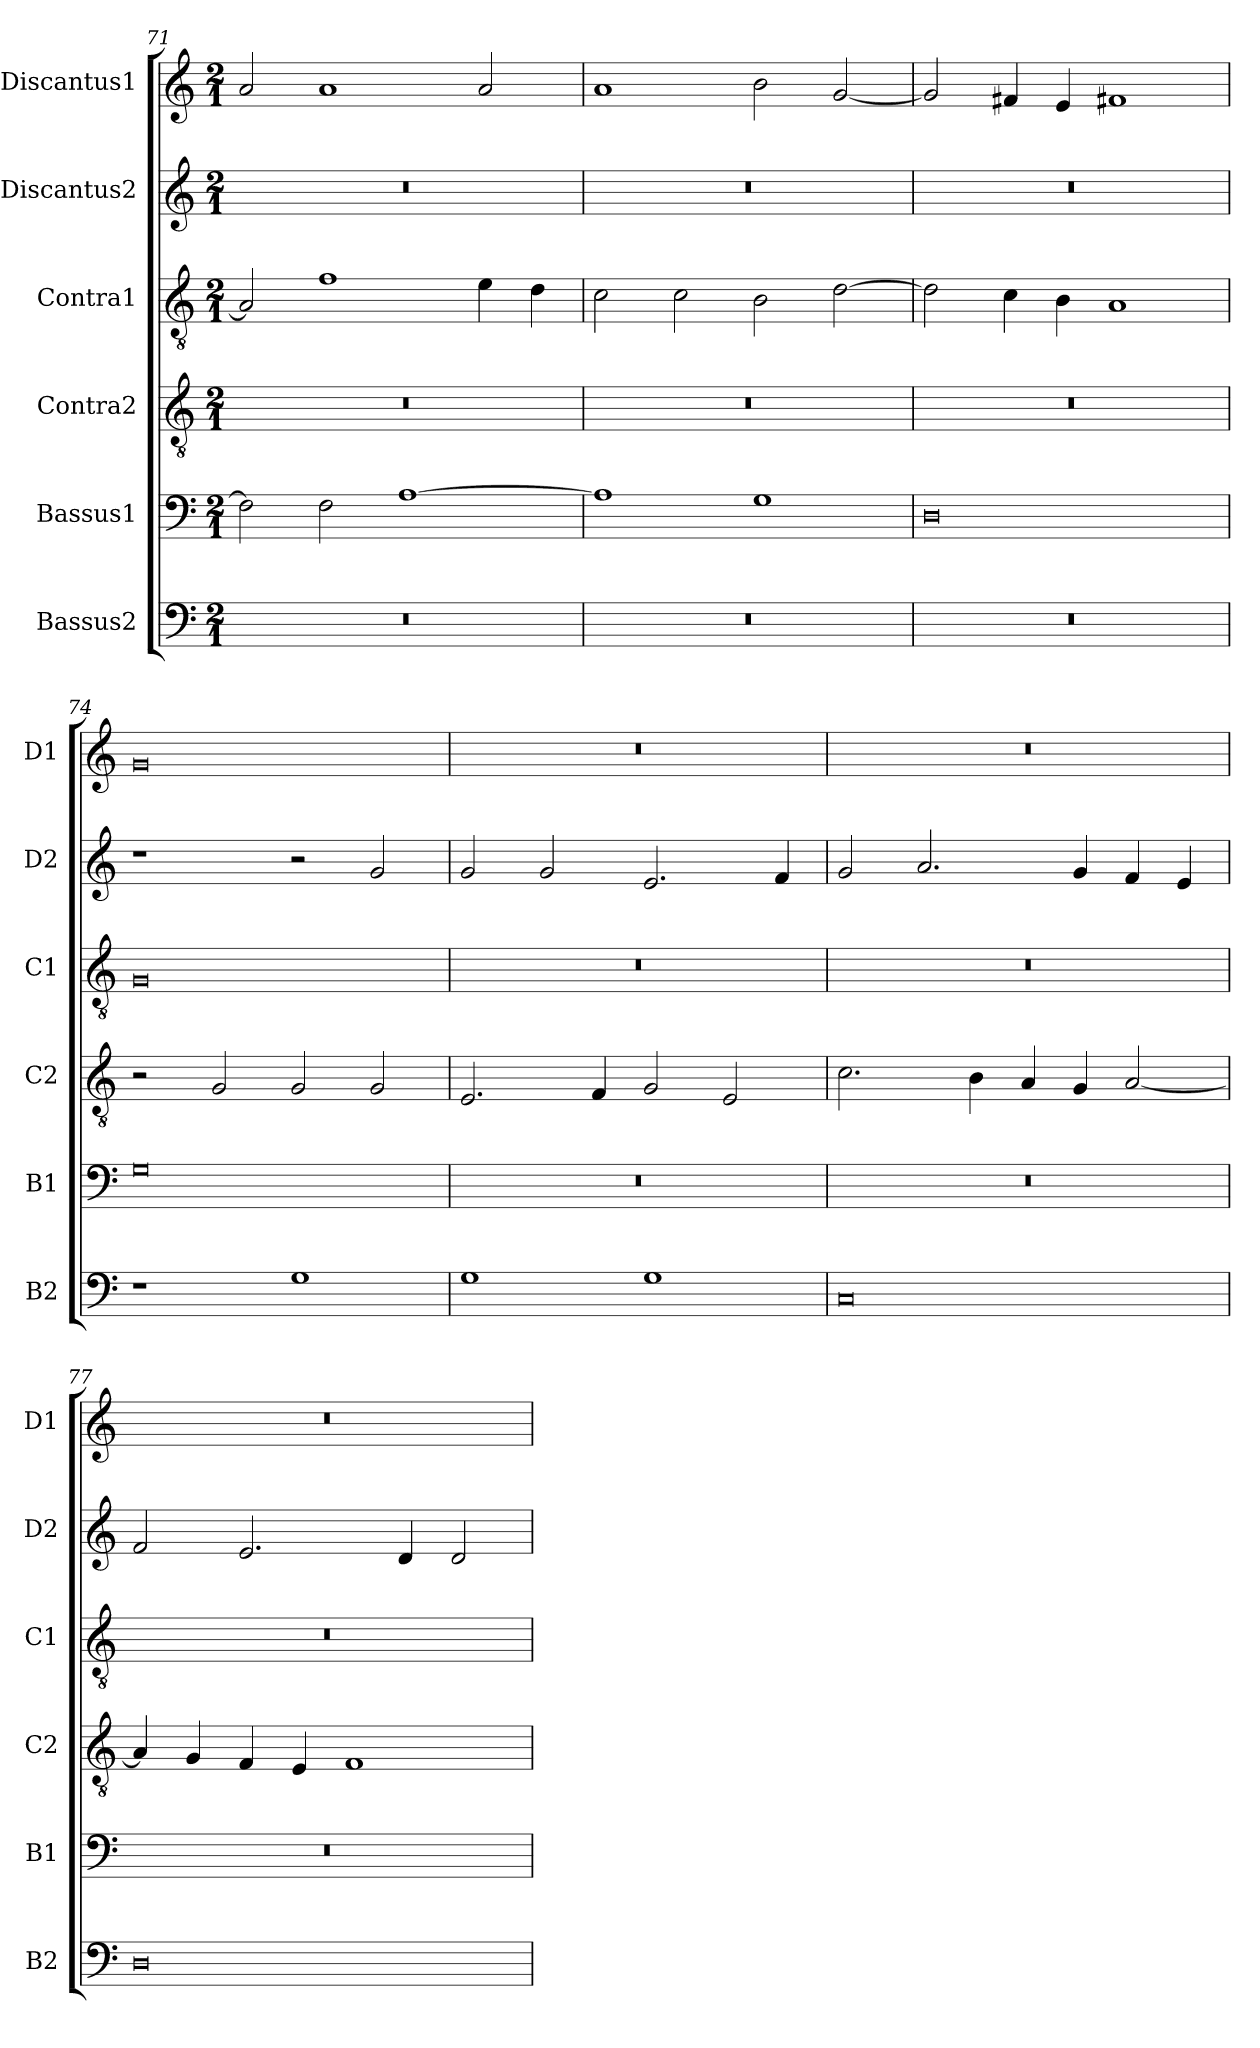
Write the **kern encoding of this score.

**kern	**kern	**kern	**kern	**kern	**kern
*part6	*part5	*part4	*part3	*part2	*part1
*staff6	*staff5	*staff4	*staff3	*staff2	*staff1
*I"Bassus2	*I"Bassus1	*I"Contra2	*I"Contra1	*I"Discantus2	*I"Discantus1
*I'B2	*I'B1	*I'C2	*I'C1	*I'D2	*I'D1
*clefF4	*clefF4	*clefGv2	*clefGv2	*clefG2	*clefG2
*k[]	*k[]	*k[]	*k[]	*k[]	*k[]
*M2/1	*M2/1	*M2/1	*M2/1	*M2/1	*M2/1
=71	=71	=71	=71	=71	=71
0r	2F\]	0r	2A/]	0r	2a/
.	2F\	.	1f	.	1a
.	[1A	.	.	.	.
.	.	.	4e\	.	2a/
.	.	.	4d\	.	.
=72	=72	=72	=72	=72	=72
0r	1A]	0r	2c\	0r	1a
.	.	.	2c\	.	.
.	1G	.	2B\	.	2b\
.	.	.	[2d\	.	[2g/
=73	=73	=73	=73	=73	=73
0r	0D	0r	2d\]	0r	2g/]
.	.	.	4c\	.	4f#X/
.	.	.	4B\	.	4e/
.	.	.	1A	.	1f#X
=74	=74	=74	=74	=74	=74
1r	0G	2r	0G	1r	0g
.	.	2G/	.	.	.
1G	.	2G/	.	2r	.
.	.	2G/	.	2g/	.
=75	=75	=75	=75	=75	=75
1G	0r	2.E/	0r	2g/	0r
.	.	.	.	2g/	.
.	.	4F/	.	.	.
1G	.	2G/	.	2.e/	.
.	.	2E/	.	.	.
.	.	.	.	4f/	.
=76	=76	=76	=76	=76	=76
0C	0r	2.c\	0r	2g/	0r
.	.	.	.	2.a/	.
.	.	4B\	.	.	.
.	.	4A/	.	.	.
.	.	4G/	.	4g/	.
.	.	[2A/	.	4f/	.
.	.	.	.	4e/	.
=77	=77	=77	=77	=77	=77
0D	0r	4A/]	0r	2f/	0r
.	.	4G/	.	.	.
.	.	4F/	.	2.e/	.
.	.	4E/	.	.	.
.	.	1F	.	.	.
.	.	.	.	4d/	.
.	.	.	.	2d/	.
=	=	=	=	=	=
*-	*-	*-	*-	*-	*-
